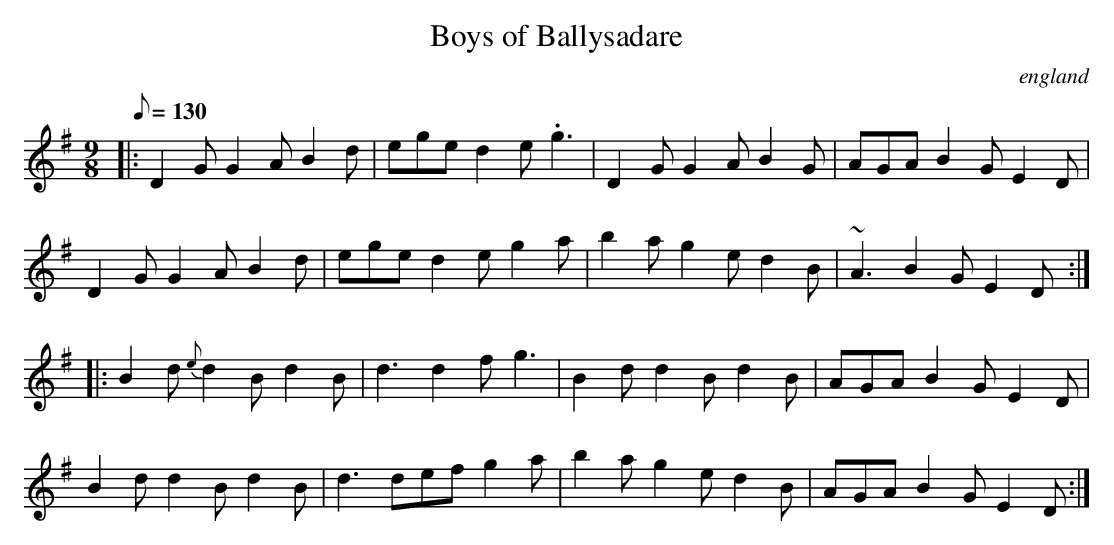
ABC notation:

X:1
T:Boys of Ballysadare
O:england
M:9/8
Q:130
K:G
|:D2G G2A B2d|ege d2e .g3|D2G G2A B2G|AGA B2G E2D |
D2G G2A B2d|ege d2e g2a|b2a g2e d2B|~A3 B2G E2D:|
|:B2d {e}d2B d2B|d3 d2f g3|B2d d2B d2B|AGA B2G E2D|
B2d d2B d2B|d3 def g2a|b2a g2e d2B|AGA B2G E2D :|
